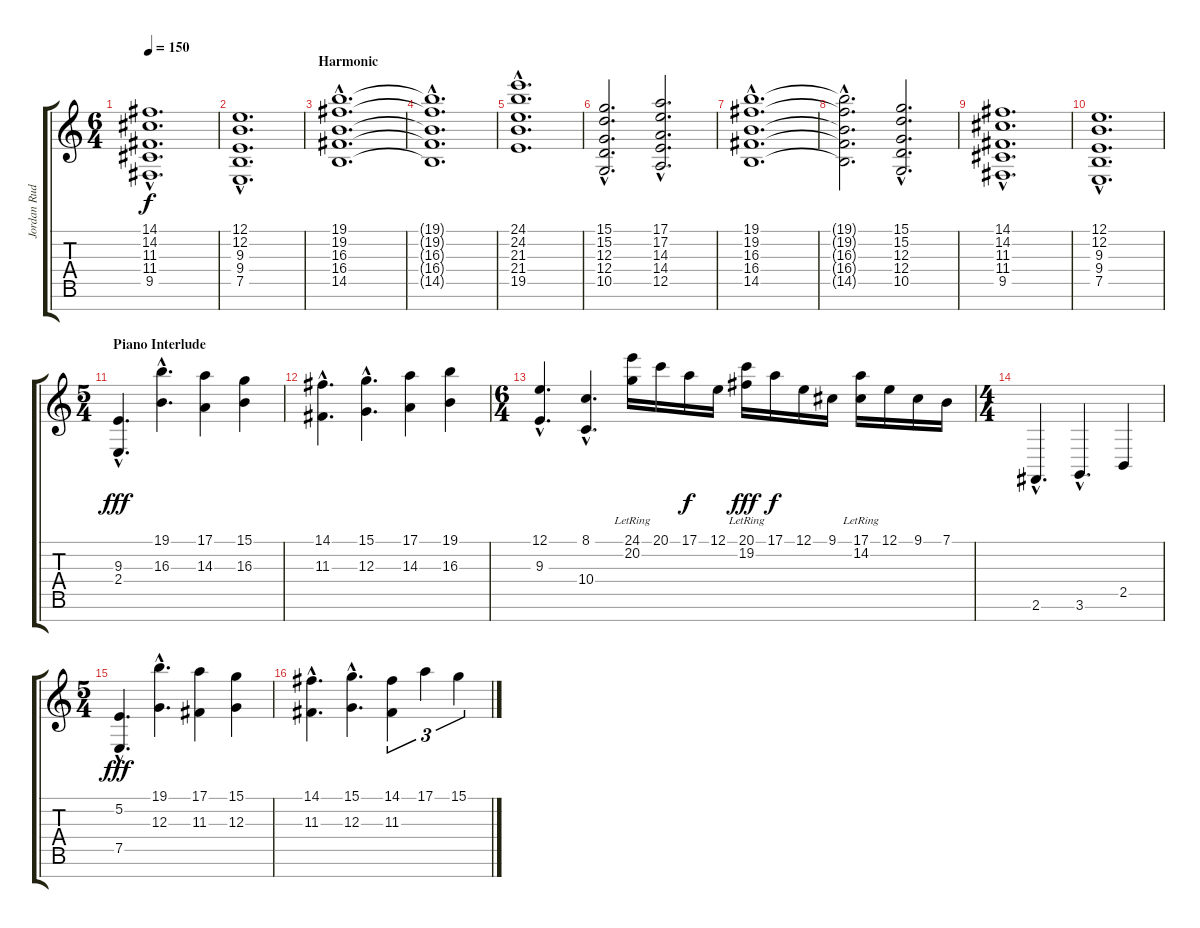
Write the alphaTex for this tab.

\track ("Jordan Rudess" "Jordan Rud") {instrument lead1square}
\staff {score tabs}
\tuning (E4 B3 G3 D3 A2 E2 B1) {hide}
\ts (6 4)
\tempo 150
\clef g2
\ks c
(14.1{hac} 14.2{hac} 11.3{hac} 11.4{hac} 9.5{hac}).1{d dy f} |
(12.1{hac} 12.2{hac} 9.3{hac} 9.4{hac} 7.5{hac}).1{d} |
\section ("" "Harmonic")
(19.1{hac} 19.2{hac} 16.3{hac} 16.4{hac} 14.5{hac}).1{d volume 8 instrument drawbarorgan} |
(19.1{hac t} 19.2{hac t} 16.3{hac t} 16.4{hac t} 14.5{hac t}).1{d} |
(24.1{hac} 24.2{hac} 21.3{hac} 21.4{hac} 19.5{hac}).1{d} |
(15.1{hac} 15.2{hac} 12.3{hac} 12.4{hac} 10.5{hac}).2{d} (17.1{hac} 17.2{hac} 14.3{hac} 14.4{hac} 12.5{hac}).2{d} |
(19.1{hac} 19.2{hac} 16.3{hac} 16.4{hac} 14.5{hac}).1{d} |
(19.1{hac t} 19.2{hac t} 16.3{hac t} 16.4{hac t} 14.5{hac t}).2{d} (15.1{hac} 15.2{hac} 12.3{hac} 12.4{hac} 10.5{hac}).2{d} |
(14.1{hac} 14.2{hac} 11.3{hac} 11.4{hac} 9.5{hac}).1{d} |
(12.1{hac} 12.2{hac} 9.3{hac} 9.4{hac} 7.5{hac}).1{d} |
\ts (5 4)
\section ("" "Piano Interlude")
(9.3{hac} 2.4{hac}).4{d dy fff volume 14 instrument acousticgrandpiano} (19.1{hac} 16.3{hac}).4{d} (17.1 14.3).4 (15.1 16.3).4 |
(14.1{hac} 11.3{hac}).4{d} (15.1{hac} 12.3{hac}).4{d} (17.1 14.3).4 (19.1 16.3).4 |
\ts (6 4)
(12.1{hac} 9.3{hac}).4{d} (8.1{hac} 10.4{hac}).4{d} (24.1 20.2{lr}).16 20.1.16 17.1.16{dy f} 12.1.16 (20.1 19.2{lr}).16{dy fff} 17.1.16{dy f} 12.1.16 9.1.16 (17.1 14.2{lr}).16 12.1.16 9.1.16 7.1.16 |
\ts (4 4)
2.6{hac}.4{d} 3.6{hac}.4{d} 2.5.4 |
\ts (5 4)
(5.2{hac} 7.5{hac}).4{d dy fff} (19.1{hac} 12.3{hac}).4{d} (17.1 11.3).4 (15.1 12.3).4 |
(14.1{hac} 11.3{hac}).4{d} (15.1{hac} 12.3{hac}).4{d} (14.1 11.3).4{tu (3 2)} 17.1.4{tu (3 2)} 15.1.4{tu (3 2)}
